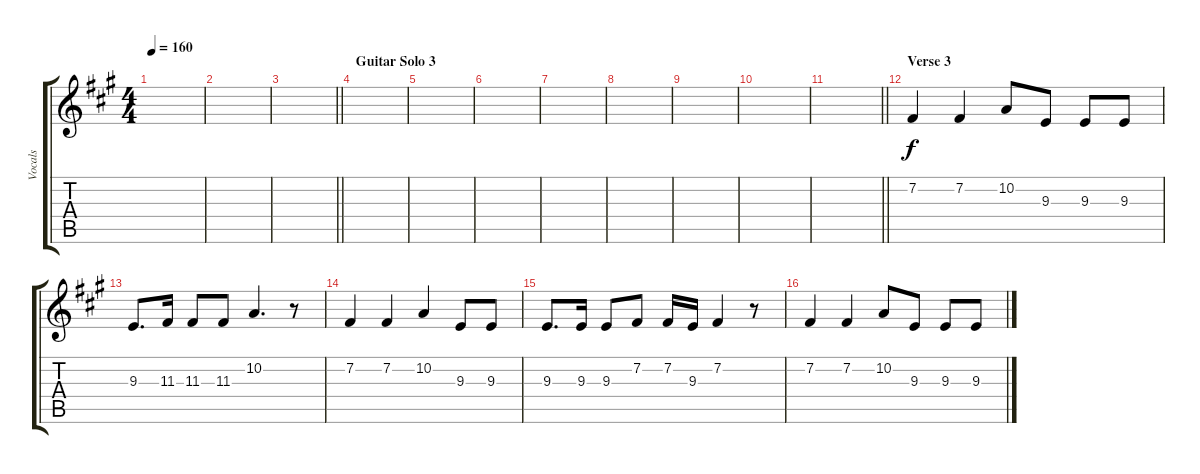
\track ("Vocals" "Vocals") {instrument lead6voice}
\staff {score tabs}
\tuning (E4 B3 G3 D3 A2 E2) {hide}
\ts (4 4)
\tempo 160
\clef g2
\ks a
|
|
\barLineRight lightlight
|
\section ("" "Guitar Solo 3")
|
|
|
|
|
|
|
\barLineRight lightlight
|
\section ("" "Verse 3")
7.2.4 7.2.4 10.2.8 9.3.8 9.3.8 9.3.8 |
9.3.8{d} 11.3.16 11.3.8 11.3.8 10.2.4{d} r.8 |
7.2.4 7.2.4 10.2.4 9.3.8 9.3.8 |
9.3.8{d} 9.3.16 9.3.8 7.2.8 7.2.16 9.3.16 7.2.4 r.8 |
7.2.4 7.2.4 10.2.8 9.3.8 9.3.8 9.3.8
